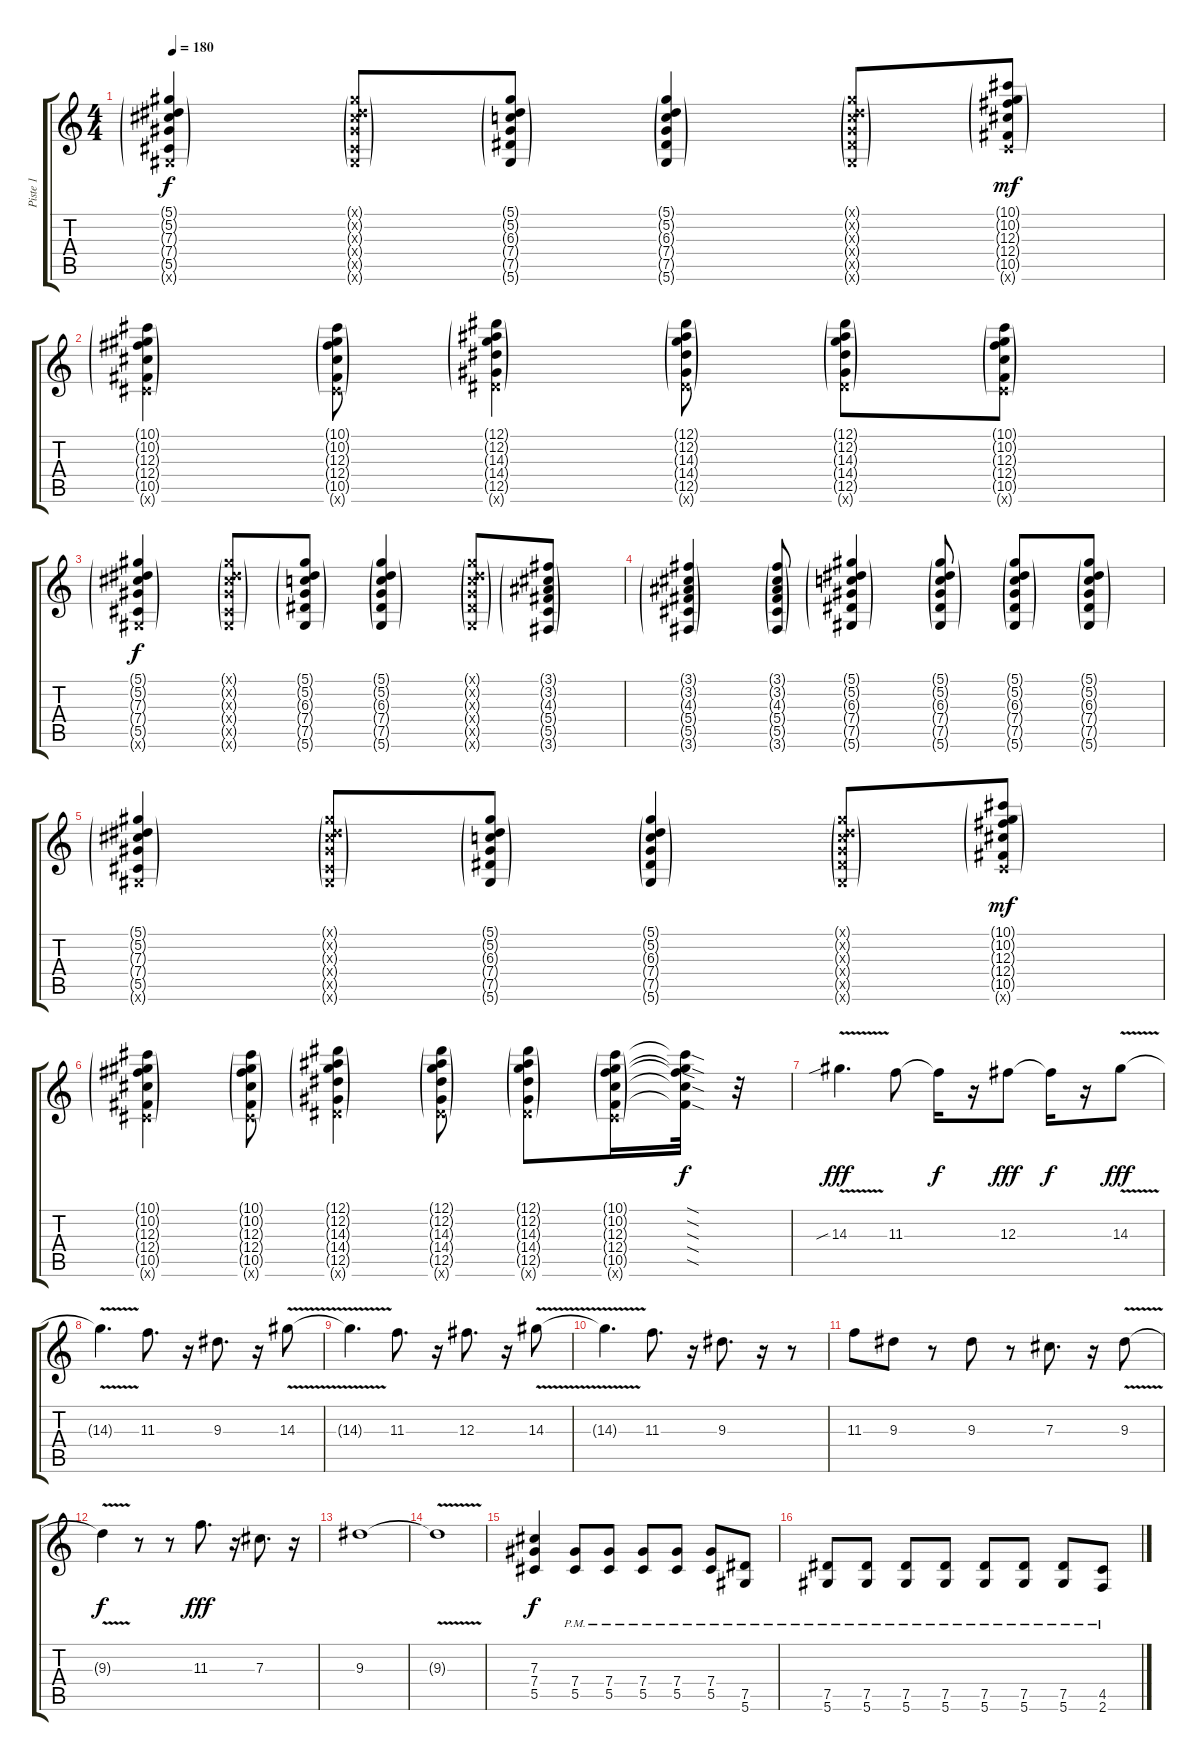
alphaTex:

\track ("Piste 1" "Piste 1") {instrument overdrivenguitar}
\staff {score tabs}
\tuning (Eb4 Bb3 Gb3 Db3 Ab2 Eb2) {hide}
\ts (4 4)
\tempo 180
\clef g2
\ks c
(5.1{g} 5.2{g} 7.3{g} 7.4{g} 5.5{g} 5.6{g x}).4{dy f} (5.1{g x} 5.2{g x} 7.3{g x} 7.4{g x} 5.5{g x} 5.6{g x}).8 (5.1{g} 5.2{g} 6.3{g} 7.4{g} 7.5{g} 5.6{g}).8 (5.1{g} 5.2{g} 6.3{g} 7.4{g} 7.5{g} 5.6{g}).4 (5.1{g x} 5.2{g x} 6.3{g x} 7.4{g x} 7.5{g x} 5.6{g x}).8 (10.1{g} 10.2{g} 12.3{g} 12.4{g} 10.5{g} 10.6{g x}).8{dy mf} |
(10.1{g} 10.2{g} 12.3{g} 12.4{g} 10.5{g} 10.6{g x}).4 (10.1{g} 10.2{g} 12.3{g} 12.4{g} 10.5{g} 10.6{g x}).8 (12.1{g} 12.2{g} 14.3{g} 14.4{g} 12.5{g} 12.6{g x}).4 (12.1{g} 12.2{g} 14.3{g} 14.4{g} 12.5{g} 12.6{g x}).8 (12.1{g} 12.2{g} 14.3{g} 14.4{g} 12.5{g} 12.6{g x}).8 (10.1{g} 10.2{g} 12.3{g} 12.4{g} 10.5{g} 10.6{g x}).8 |
(5.1{g} 5.2{g} 7.3{g} 7.4{g} 5.5{g} 5.6{g x}).4{dy f} (5.1{g x} 5.2{g x} 7.3{g x} 7.4{g x} 5.5{g x} 5.6{g x}).8 (5.1{g} 5.2{g} 6.3{g} 7.4{g} 7.5{g} 5.6{g}).8 (5.1{g} 5.2{g} 6.3{g} 7.4{g} 7.5{g} 5.6{g}).4 (5.1{g x} 5.2{g x} 6.3{g x} 7.4{g x} 7.5{g x} 5.6{g x}).8 (3.1{g} 3.2{g} 4.3{g} 5.4{g} 5.5{g} 3.6{g}).8 |
(3.1{g} 3.2{g} 4.3{g} 5.4{g} 5.5{g} 3.6{g}).4 (3.1{g} 3.2{g} 4.3{g} 5.4{g} 5.5{g} 3.6{g}).8 (5.1{g} 5.2{g} 6.3{g} 7.4{g} 7.5{g} 5.6{g}).4 (5.1{g} 5.2{g} 6.3{g} 7.4{g} 7.5{g} 5.6{g}).8 (5.1{g} 5.2{g} 6.3{g} 7.4{g} 7.5{g} 5.6{g}).8 (5.1{g} 5.2{g} 6.3{g} 7.4{g} 7.5{g} 5.6{g}).8 |
(5.1{g} 5.2{g} 7.3{g} 7.4{g} 5.5{g} 5.6{g x}).4 (5.1{g x} 5.2{g x} 7.3{g x} 7.4{g x} 5.5{g x} 5.6{g x}).8 (5.1{g} 5.2{g} 6.3{g} 7.4{g} 7.5{g} 5.6{g}).8 (5.1{g} 5.2{g} 6.3{g} 7.4{g} 7.5{g} 5.6{g}).4 (5.1{g x} 5.2{g x} 6.3{g x} 7.4{g x} 7.5{g x} 5.6{g x}).8 (10.1{g} 10.2{g} 12.3{g} 12.4{g} 10.5{g} 10.6{g x}).8{dy mf} |
(10.1{g} 10.2{g} 12.3{g} 12.4{g} 10.5{g} 10.6{g x}).4 (10.1{g} 10.2{g} 12.3{g} 12.4{g} 10.5{g} 10.6{g x}).8 (12.1{g} 12.2{g} 14.3{g} 14.4{g} 12.5{g} 12.6{g x}).4 (12.1{g} 12.2{g} 14.3{g} 14.4{g} 12.5{g} 12.6{g x}).8 (12.1{g} 12.2{g} 14.3{g} 14.4{g} 12.5{g} 12.6{g x}).8 (10.1{g} 10.2{g} 12.3{g} 12.4{g} 10.5{g} 10.6{g x}).16 (10.1{sod t} 10.2{sod t} 12.3{sod t} 12.4{sod t} 10.5{sod t}).32{dy f} r.32 |
14.3{v sib}.4{d dy fff} 11.3.8 11.3{t}.16{dy f} r.16 12.3.8{dy fff} 12.3{t}.16{dy f} r.16 14.3{v}.8{dy fff} |
14.3{t}.4{d} 11.3.8{d} r.16 9.3.8{d} r.16 14.3{v}.8 |
14.3{t}.4{d} 11.3.8{d} r.16 12.3.8{d} r.16 14.3{v}.8 |
14.3{t}.4{d} 11.3.8{d} r.16 9.3.8{d} r.16 r.8 |
11.3.8 9.3.8 r.8 9.3.8 r.8 7.3.8{d} r.16 9.3{v}.8 |
9.3{t}.4{dy f} r.8 r.8 11.3.8{d dy fff} r.16 7.3.8{d} r.16 |
9.3.1 |
9.3{v t}.1 |
(7.3 7.4 5.5).4{dy f} (7.4{pm} 5.5{pm}).8 (7.4{pm} 5.5{pm}).8 (7.4{pm} 5.5{pm}).8 (7.4{pm} 5.5{pm}).8 (7.4{pm} 5.5{pm}).8 (7.5{pm} 5.6{pm}).8 |
(7.5{pm} 5.6{pm}).8 (7.5{pm} 5.6{pm}).8 (7.5{pm} 5.6{pm}).8 (7.5{pm} 5.6{pm}).8 (7.5{pm} 5.6{pm}).8 (7.5{pm} 5.6{pm}).8 (7.5{pm} 5.6{pm}).8 (4.5{pm} 2.6{pm}).8
